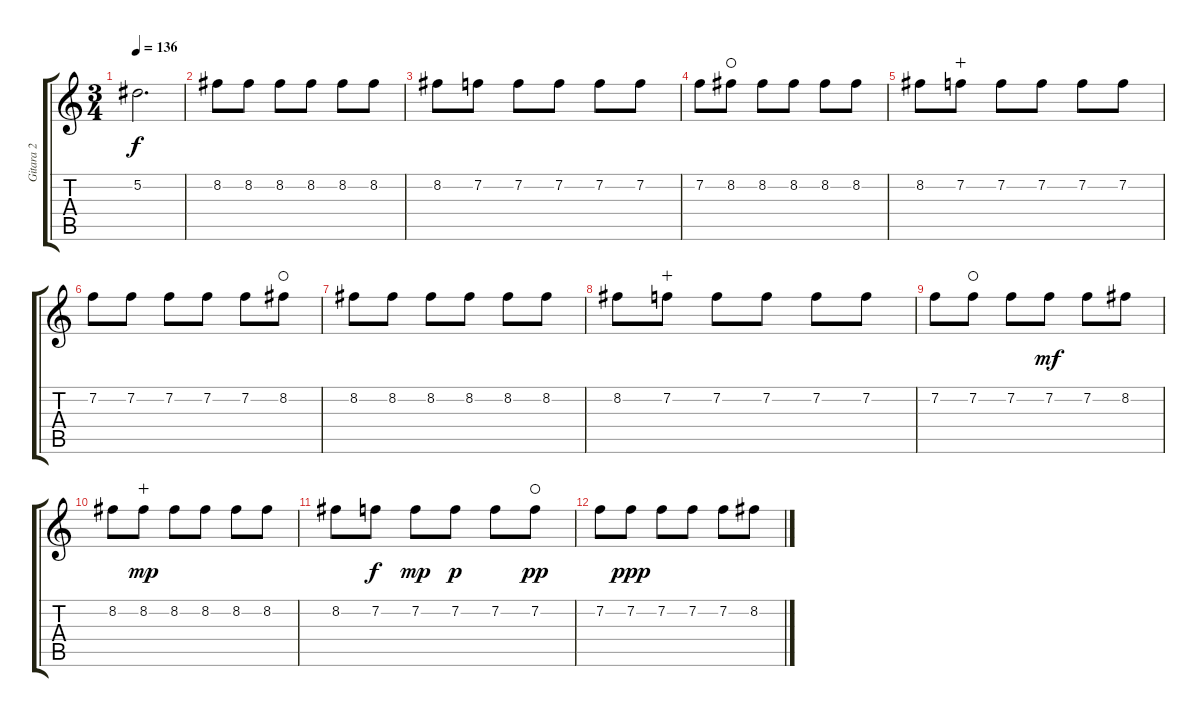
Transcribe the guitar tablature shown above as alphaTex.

\track ("Gitara 2" "Gitara 2") {instrument distortionguitar}
\staff {score tabs}
\tuning (Eb4 Bb3 Gb3 Db3 Ab2 Db2) {hide}
\ts (3 4)
\tempo 136
\clef g2
\ks c
5.2.2{d dy f} |
8.2.8 8.2.8 8.2.8 8.2.8 8.2.8 8.2.8 |
8.2.8 7.2.8 7.2.8 7.2.8 7.2.8 7.2.8 |
7.2.8 8.2.8{waho} 8.2.8 8.2.8 8.2.8 8.2.8 |
8.2.8 7.2.8{wahc} 7.2.8 7.2.8 7.2.8 7.2.8 |
7.2.8 7.2.8 7.2.8 7.2.8 7.2.8 8.2.8{waho} |
8.2.8 8.2.8 8.2.8 8.2.8 8.2.8 8.2.8 |
8.2.8 7.2.8{wahc} 7.2.8 7.2.8 7.2.8 7.2.8 |
7.2.8 7.2.8{waho} 7.2.8 7.2.8{dy mf} 7.2.8 8.2.8 |
8.2.8 8.2.8{dy mp wahc} 8.2.8 8.2.8 8.2.8 8.2.8 |
8.2.8 7.2.8{dy f} 7.2.8{dy mp} 7.2.8{dy p} 7.2.8 7.2.8{dy pp waho} |
7.2.8 7.2.8{dy ppp} 7.2.8 7.2.8 7.2.8 8.2.8
